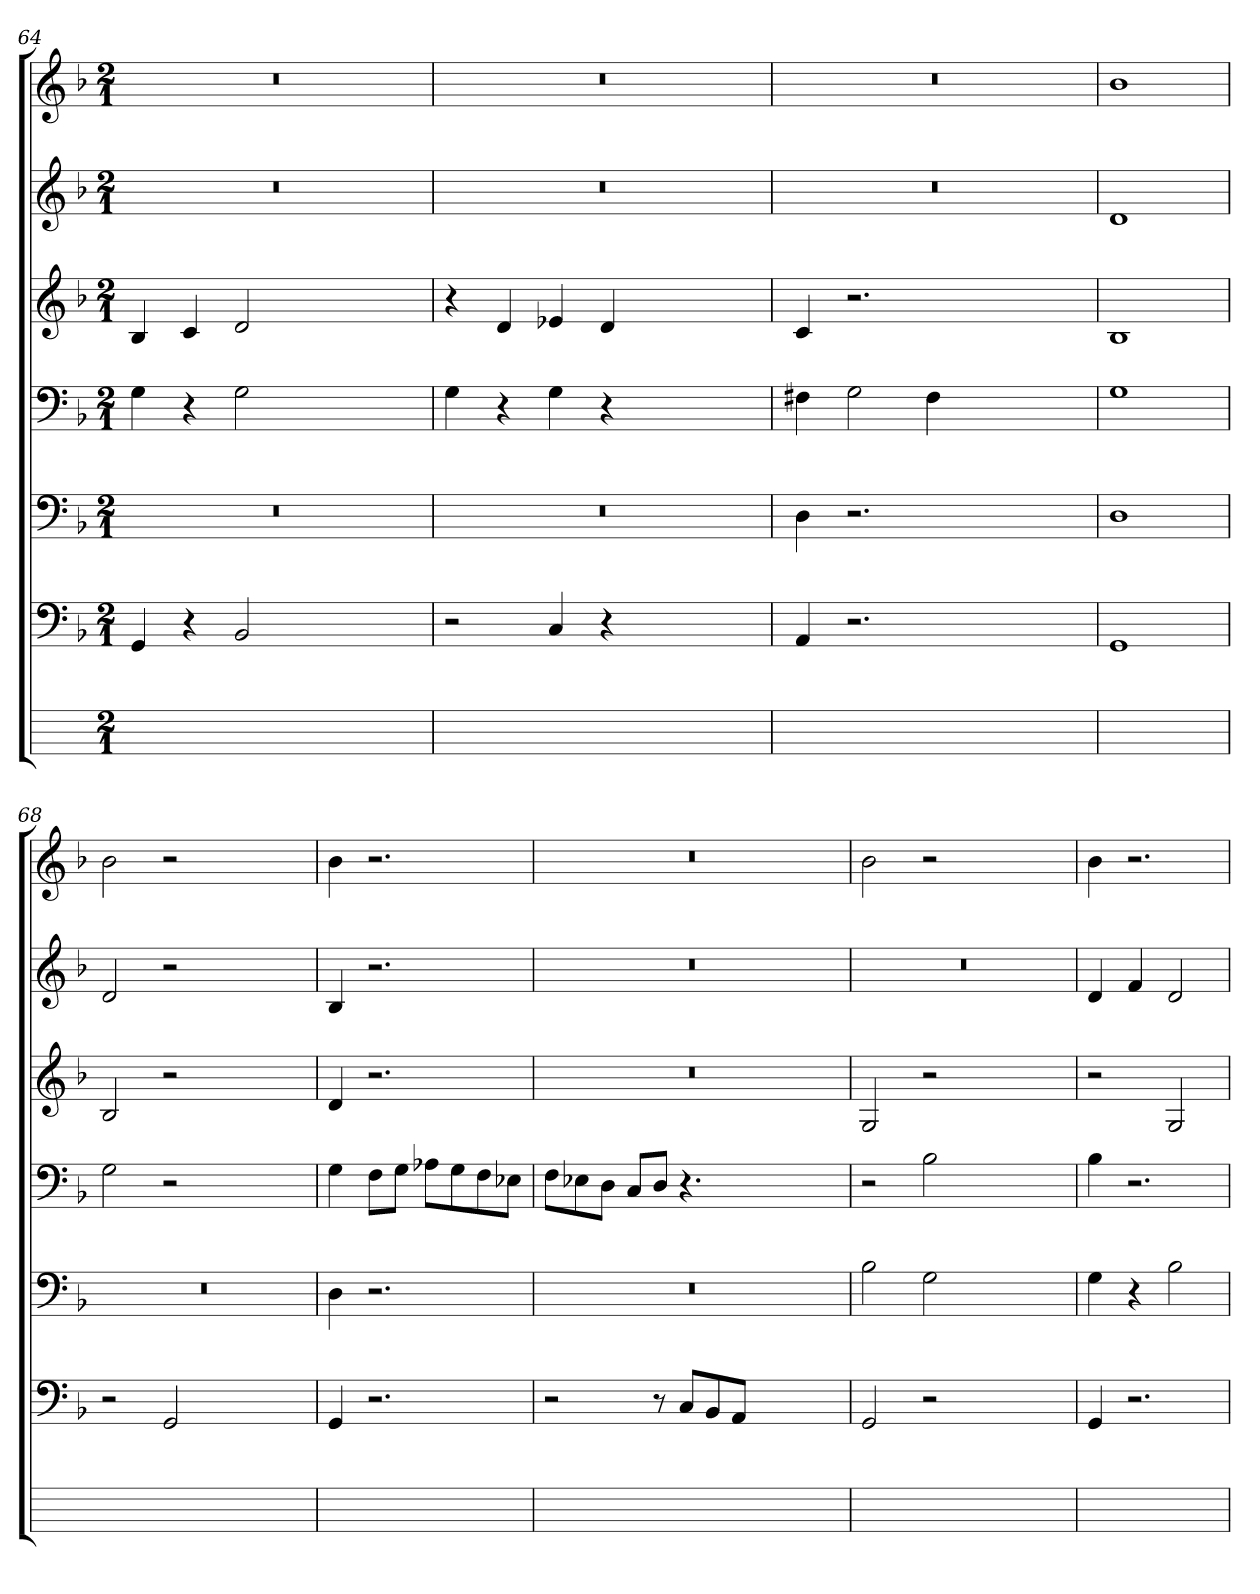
**kern	**kern	**kern	**kern	**kern	**kern	**kern
*part7	*part6	*part5	*part4	*part3	*part2	*part1
*staff7	*staff6	*staff5	*staff4	*staff3	*staff2	*staff1
*	*clefF4	*clefF4	*clefF4	*clefG2	*clefG2	*clefG2
*	*k[b-]	*k[b-]	*k[b-]	*k[b-]	*k[b-]	*k[b-]
*	*F:	*F:	*F:	*F:	*F:	*F:
*M2/1	*M2/1	*M2/1	*M2/1	*M2/1	*M2/1	*M2/1
=64	=64	=64	=64	=64	=64	=64
0ryy	4GG	0r	4Gi	4B-	0r	0r
.	4r	.	4r	4cj	.	.
.	2BB-	.	2Gi	2d	.	.
.	1ryy	.	1ryy	1ryy	.	.
=65	=65	=65	=65	=65	=65	=65
0ryy	2r	0r	4Gi	4r	0r	0r
.	.	.	4r	4dj	.	.
.	4C	.	4GZ	4e-XZ	.	.
.	4r	.	4r	4dj	.	.
.	1ryy	.	1ryy	1ryy	.	.
=66	=66	=66	=66	=66	=66	=66
0ryy	4AA	4DZ	4F#XZ	4ci	0r	0r
.	2.r	2.r	2GZ	2.r	.	.
.	.	.	4F#Z	.	.	.
.	1ryy	1ryy	1ryy	1ryy	.	.
=67	=67	=67	=67	=67	=67	=67
1ryy	1GG	1D	1G	1B-	1d	1b-
=68	=68	=68	=68	=68	=68	=68
0ryy	2r	0r	2Gi	2B-i	2d	2b-i
.	2GGi	.	2r	2r	2r	2r
.	1ryy	.	1ryy	1ryy	1ryy	1ryy
=69	=69	=69	=69	=69	=69	=69
1ryy	4GGi	4Di	4Gi	4d	4B-i	4b-i
.	2.r	2.r	8FZL	2.r	2.r	2.r
.	.	.	8GjJ	.	.	.
.	.	.	8A-XZL	.	.	.
.	.	.	8Gj	.	.	.
.	.	.	8Fj	.	.	.
.	.	.	8E-XjJ	.	.	.
=70	=70	=70	=70	=70	=70	=70
0ryy	2r	0r	8FZL	0r	0r	0r
.	.	.	8E-Xj	.	.	.
.	.	.	8DZJ	.	.	.
.	.	.	8CjL	.	.	.
.	8r	.	8DZJ	.	.	.
.	8CjL	.	4.r	.	.	.
.	8BB-j	.	.	.	.	.
.	8AAjJ	.	.	.	.	.
.	1ryy	.	1ryy	.	.	.
=71	=71	=71	=71	=71	=71	=71
0ryy	2GGi	2B-	2r	2G	0r	2b-
.	2r	2G	2B-Z	2r	.	2r
.	1ryy	1ryy	1ryy	1ryy	.	1ryy
=72	=72	=72	=72	=72	=72	=72
1ryy	4GGi	4Gi	4B-	2r	4dZ	4b-i
.	2.r	4r	2.r	.	4f	2.r
.	.	2B-	.	2Gi	2d	.
=	=	=	=	=	=	=
*-	*-	*-	*-	*-	*-	*-
